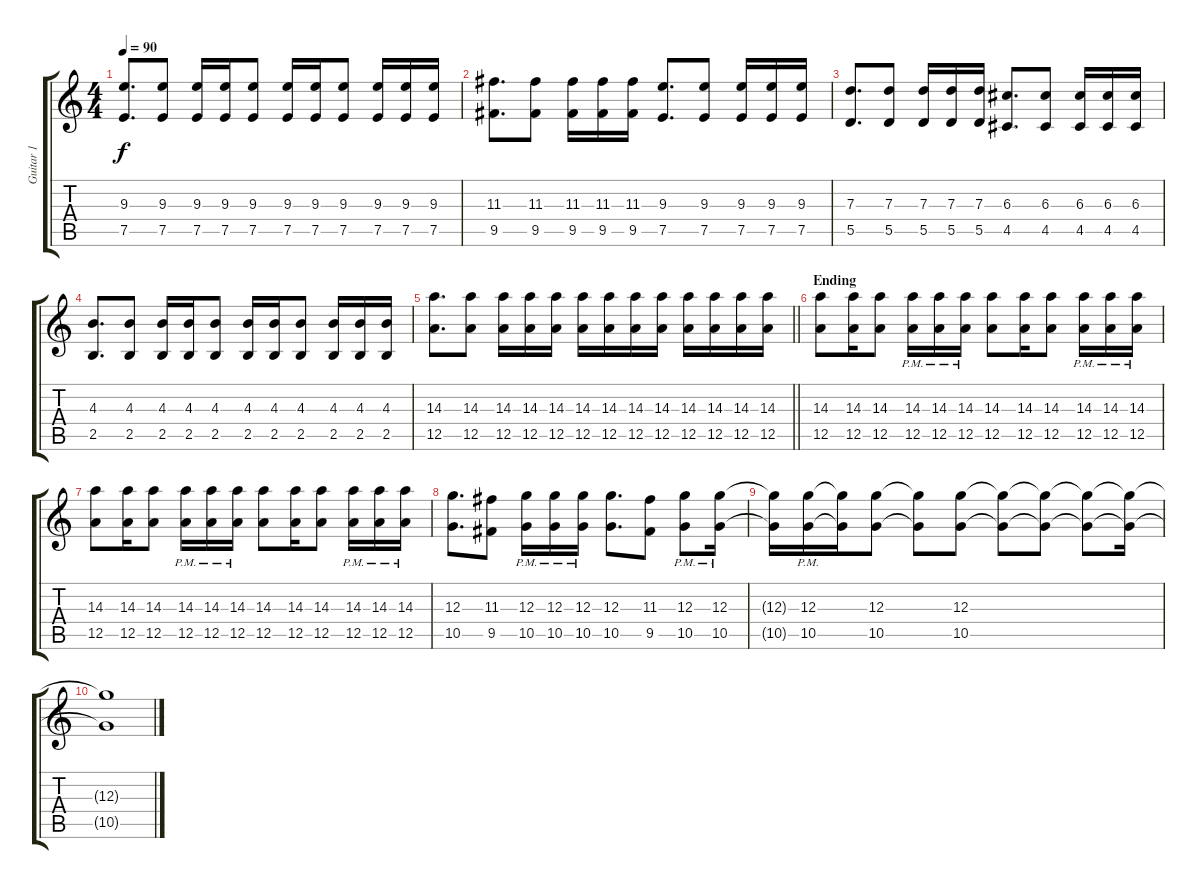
\track ("Guitar 1" "Guitar 1") {instrument distortionguitar}
\staff {score tabs}
\tuning (E4 B3 G3 D3 A2 E2) {hide}
\ts (4 4)
\tempo 90
\clef g2
\ks c
(9.3 7.5).8{d dy f} (9.3 7.5).8 (9.3 7.5).16 (9.3 7.5).16 (9.3 7.5).8 (9.3 7.5).16 (9.3 7.5).16 (9.3 7.5).8 (9.3 7.5).16 (9.3 7.5).16 (9.3 7.5).16 |
(11.3 9.5).8{d} (11.3 9.5).8 (11.3 9.5).16 (11.3 9.5).16 (11.3 9.5).16 (9.3 7.5).8{d} (9.3 7.5).8 (9.3 7.5).16 (9.3 7.5).16 (9.3 7.5).16 |
(7.3 5.5).8{d} (7.3 5.5).8 (7.3 5.5).16 (7.3 5.5).16 (7.3 5.5).16 (6.3 4.5).8{d} (6.3 4.5).8 (6.3 4.5).16 (6.3 4.5).16 (6.3 4.5).16 |
(4.3 2.5).8{d} (4.3 2.5).8 (4.3 2.5).16 (4.3 2.5).16 (4.3 2.5).8 (4.3 2.5).16 (4.3 2.5).16 (4.3 2.5).8 (4.3 2.5).16 (4.3 2.5).16 (4.3 2.5).16 |
\barLineRight lightlight
(14.3 12.5).8{d} (14.3 12.5).8 (14.3 12.5).16 (14.3 12.5).16 (14.3 12.5).16 (14.3 12.5).16 (14.3 12.5).16 (14.3 12.5).16 (14.3 12.5).16 (14.3 12.5).16 (14.3 12.5).16 (14.3 12.5).16 (14.3 12.5).16 |
\section ("" "Ending")
(14.3 12.5).8 (14.3 12.5).16 (14.3 12.5).8 (14.3{pm} 12.5{pm}).16 (14.3{pm} 12.5{pm}).16 (14.3{pm} 12.5{pm}).16 (14.3 12.5).8 (14.3 12.5).16 (14.3 12.5).8 (14.3{pm} 12.5{pm}).16 (14.3{pm} 12.5{pm}).16 (14.3{pm} 12.5{pm}).16 |
(14.3 12.5).8 (14.3 12.5).16 (14.3 12.5).8 (14.3{pm} 12.5{pm}).16 (14.3{pm} 12.5{pm}).16 (14.3{pm} 12.5{pm}).16 (14.3 12.5).8 (14.3 12.5).16 (14.3 12.5).8 (14.3{pm} 12.5{pm}).16 (14.3{pm} 12.5{pm}).16 (14.3{pm} 12.5{pm}).16 |
(12.3 10.5).8{d} (11.3 9.5).8 (12.3{pm} 10.5{pm}).16 (12.3{pm} 10.5{pm}).16 (12.3{pm} 10.5{pm}).16 (12.3 10.5).8{d} (11.3 9.5).8 (12.3{pm} 10.5{pm}).8 (12.3{pm} 10.5{pm}).16 |
(12.3{t} 10.5{t}).16 (12.3{pm} 10.5{pm}).16 (12.3{t} 10.5{t}).16 (12.3 10.5).8 (12.3{t} 10.5{t}).8 (12.3 10.5).8 (12.3{t} 10.5{t}).8{volume 0} (12.3{t} 10.5{t}).8 (12.3{t} 10.5{t}).8 (12.3{t} 10.5{t}).16 |
(12.3{t} 10.5{t}).1
